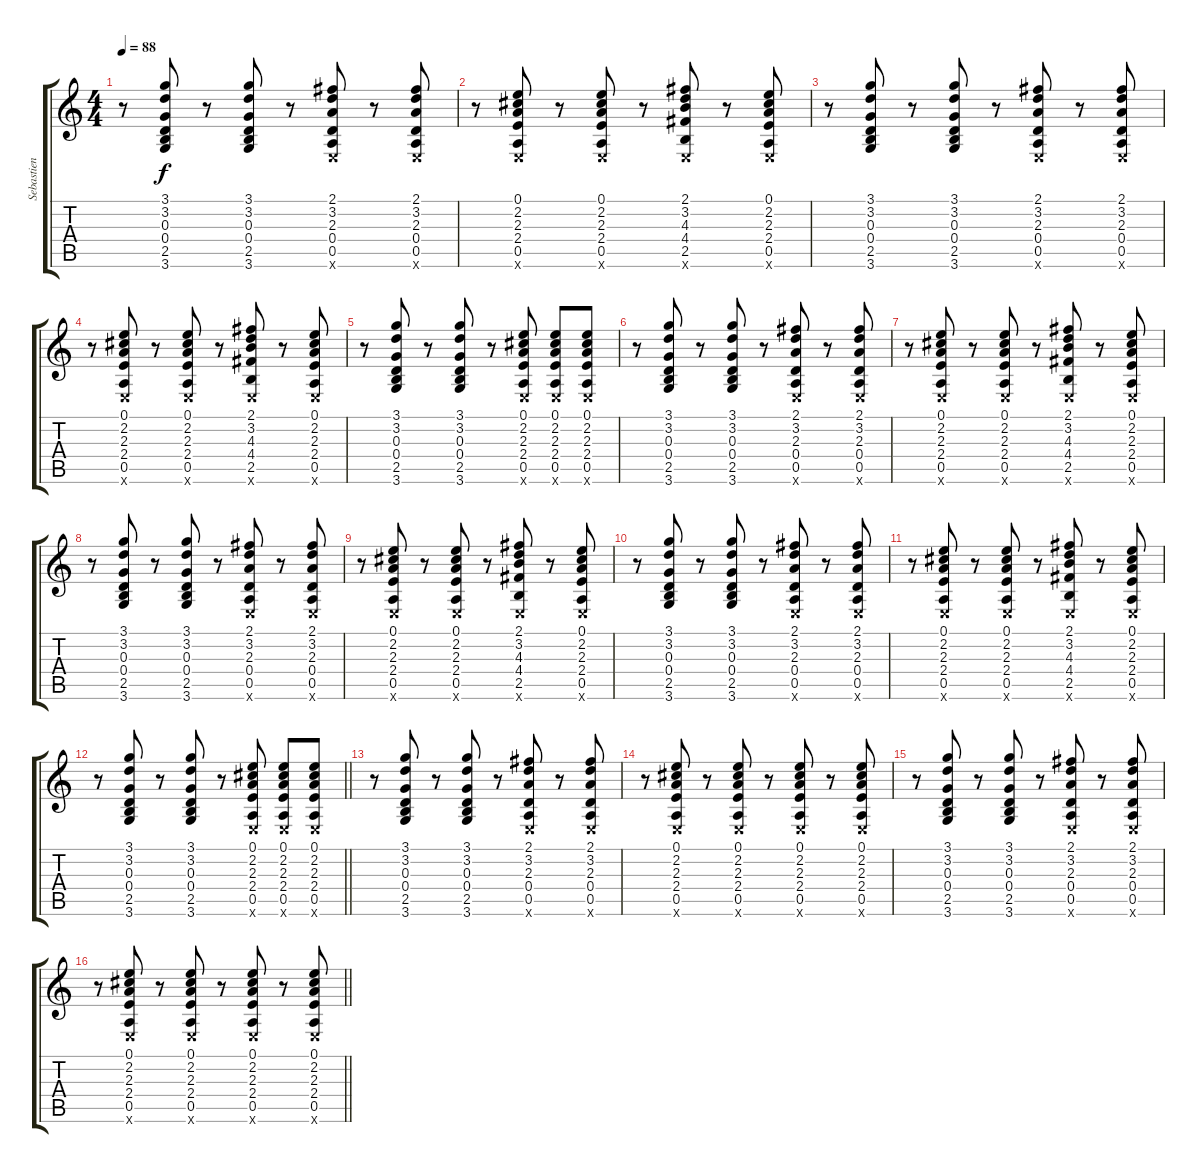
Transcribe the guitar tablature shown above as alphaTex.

\track ("Sebastien Lefebvre" "Sebastien ") {instrument acousticguitarsteel}
\staff {score tabs}
\tuning (E4 B3 G3 D3 A2 E2) {hide}
\ts (4 4)
\tempo 88
\clef g2
\ks c
r.8{dy f} (3.1 3.2 0.3 0.4 2.5 3.6).8 r.8 (3.1 3.2 0.3 0.4 2.5 3.6).8 r.8 (2.1 3.2 2.3 0.4 0.5 0.6{x}).8 r.8 (2.1 3.2 2.3 0.4 0.5 0.6{x}).8 |
r.8 (0.1 2.2 2.3 2.4 0.5 0.6{x}).8 r.8 (0.1 2.2 2.3 2.4 0.5 0.6{x}).8 r.8 (2.1 3.2 4.3 4.4 2.5 0.6{x}).8 r.8 (0.1 2.2 2.3 2.4 0.5 0.6{x}).8 |
r.8 (3.1 3.2 0.3 0.4 2.5 3.6).8 r.8 (3.1 3.2 0.3 0.4 2.5 3.6).8 r.8 (2.1 3.2 2.3 0.4 0.5 0.6{x}).8 r.8 (2.1 3.2 2.3 0.4 0.5 0.6{x}).8 |
r.8 (0.1 2.2 2.3 2.4 0.5 0.6{x}).8 r.8 (0.1 2.2 2.3 2.4 0.5 0.6{x}).8 r.8 (2.1 3.2 4.3 4.4 2.5 0.6{x}).8 r.8 (0.1 2.2 2.3 2.4 0.5 0.6{x}).8 |
r.8 (3.1 3.2 0.3 0.4 2.5 3.6).8 r.8 (3.1 3.2 0.3 0.4 2.5 3.6).8 r.8 (0.1 2.2 2.3 2.4 0.5 0.6{x}).8 (0.1 2.2 2.3 2.4 0.5 0.6{x}).8 (0.1 2.2 2.3 2.4 0.5 0.6{x}).8 |
r.8 (3.1 3.2 0.3 0.4 2.5 3.6).8 r.8 (3.1 3.2 0.3 0.4 2.5 3.6).8 r.8 (2.1 3.2 2.3 0.4 0.5 0.6{x}).8 r.8 (2.1 3.2 2.3 0.4 0.5 0.6{x}).8 |
r.8 (0.1 2.2 2.3 2.4 0.5 0.6{x}).8 r.8 (0.1 2.2 2.3 2.4 0.5 0.6{x}).8 r.8 (2.1 3.2 4.3 4.4 2.5 0.6{x}).8 r.8 (0.1 2.2 2.3 2.4 0.5 0.6{x}).8 |
r.8 (3.1 3.2 0.3 0.4 2.5 3.6).8 r.8 (3.1 3.2 0.3 0.4 2.5 3.6).8 r.8 (2.1 3.2 2.3 0.4 0.5 0.6{x}).8 r.8 (2.1 3.2 2.3 0.4 0.5 0.6{x}).8 |
r.8 (0.1 2.2 2.3 2.4 0.5 0.6{x}).8 r.8 (0.1 2.2 2.3 2.4 0.5 0.6{x}).8 r.8 (2.1 3.2 4.3 4.4 2.5 0.6{x}).8 r.8 (0.1 2.2 2.3 2.4 0.5 0.6{x}).8 |
r.8 (3.1 3.2 0.3 0.4 2.5 3.6).8 r.8 (3.1 3.2 0.3 0.4 2.5 3.6).8 r.8 (2.1 3.2 2.3 0.4 0.5 0.6{x}).8 r.8 (2.1 3.2 2.3 0.4 0.5 0.6{x}).8 |
r.8 (0.1 2.2 2.3 2.4 0.5 0.6{x}).8 r.8 (0.1 2.2 2.3 2.4 0.5 0.6{x}).8 r.8 (2.1 3.2 4.3 4.4 2.5 0.6{x}).8 r.8 (0.1 2.2 2.3 2.4 0.5 0.6{x}).8 |
\barLineRight lightlight
r.8 (3.1 3.2 0.3 0.4 2.5 3.6).8 r.8 (3.1 3.2 0.3 0.4 2.5 3.6).8 r.8 (0.1 2.2 2.3 2.4 0.5 0.6{x}).8 (0.1 2.2 2.3 2.4 0.5 0.6{x}).8 (0.1 2.2 2.3 2.4 0.5 0.6{x}).8 |
r.8 (3.1 3.2 0.3 0.4 2.5 3.6).8 r.8 (3.1 3.2 0.3 0.4 2.5 3.6).8 r.8 (2.1 3.2 2.3 0.4 0.5 0.6{x}).8 r.8 (2.1 3.2 2.3 0.4 0.5 0.6{x}).8 |
r.8 (0.1 2.2 2.3 2.4 0.5 0.6{x}).8 r.8 (0.1 2.2 2.3 2.4 0.5 0.6{x}).8 r.8 (0.1 2.2 2.3 2.4 0.5 0.6{x}).8 r.8 (0.1 2.2 2.3 2.4 0.5 0.6{x}).8 |
r.8 (3.1 3.2 0.3 0.4 2.5 3.6).8 r.8 (3.1 3.2 0.3 0.4 2.5 3.6).8 r.8 (2.1 3.2 2.3 0.4 0.5 0.6{x}).8 r.8 (2.1 3.2 2.3 0.4 0.5 0.6{x}).8 |
\barLineRight lightlight
r.8 (0.1 2.2 2.3 2.4 0.5 0.6{x}).8 r.8 (0.1 2.2 2.3 2.4 0.5 0.6{x}).8 r.8 (0.1 2.2 2.3 2.4 0.5 0.6{x}).8 r.8 (0.1 2.2 2.3 2.4 0.5 0.6{x}).8
